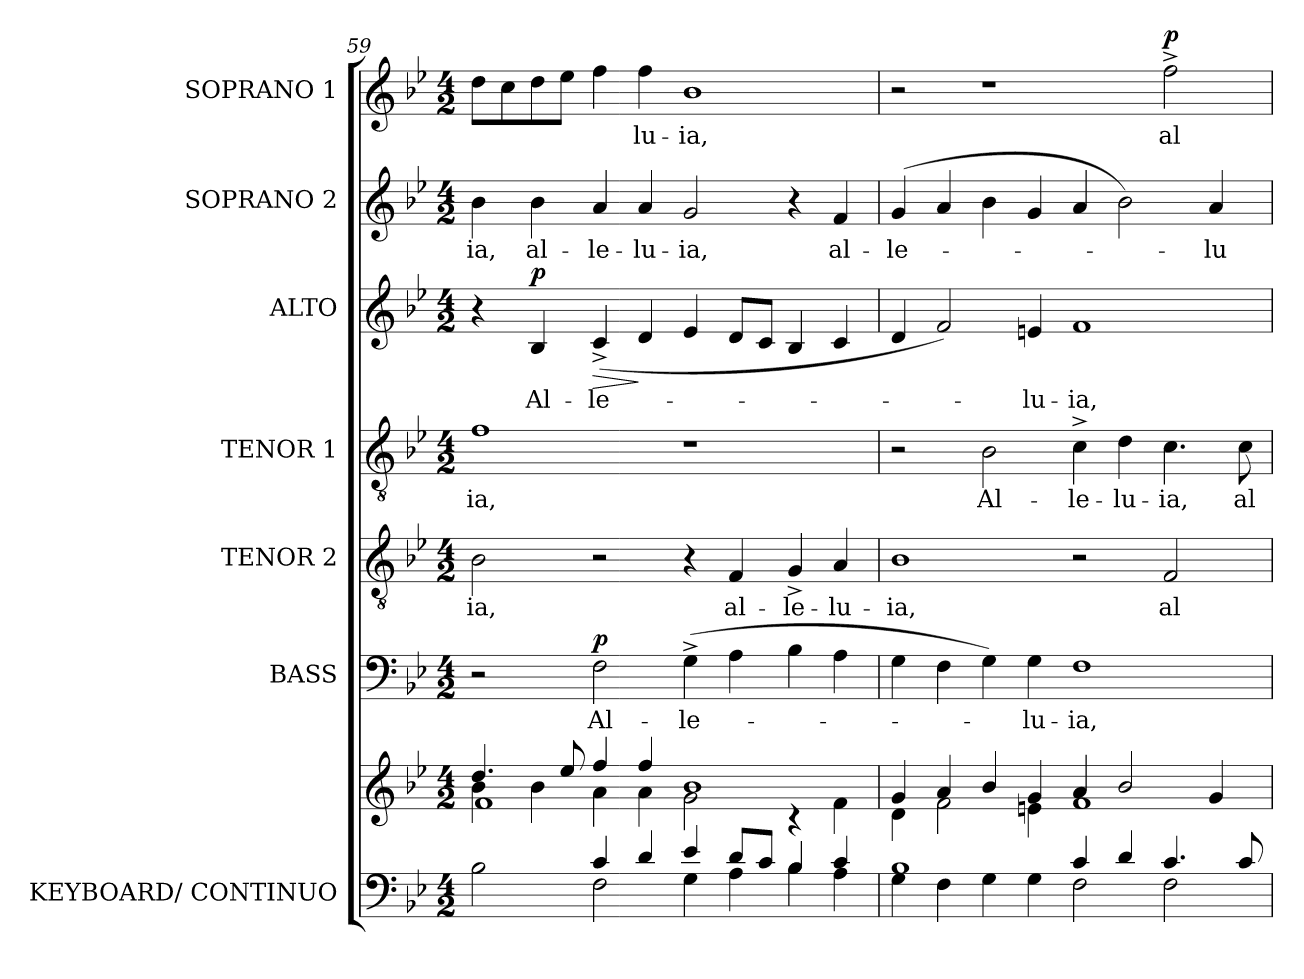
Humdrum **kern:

**kern	**kern	**kern	**text	**dynam	**kern	**text	**kern	**text	**kern	**text	**dynam	**kern	**text	**kern	**text	**dynam
*part7	*part7	*part6	*part6	*part6	*part5	*part5	*part4	*part4	*part3	*part3	*part3	*part2	*part2	*part1	*part1	*part1
*staff8	*staff7	*staff6	*staff6	*staff6	*staff5	*staff5	*staff4	*staff4	*staff3	*staff3	*staff3	*staff2	*staff2	*staff1	*staff1	*staff1
*I"KEYBOARD/ CONTINUO	*	*I"BASS	*	*	*I"TENOR 2	*	*I"TENOR 1	*	*I"ALTO	*	*	*I"SOPRANO 2	*	*I"SOPRANO 1	*	*
*I'Kbd.	*	*I'B.	*	*	*I'T2.	*	*I'T1.	*	*I'A.	*	*	*I'S2.	*	*I'S1.	*	*
*clefF4	*clefG2	*clefF4	*	*	*clefGv2	*	*clefGv2	*	*clefG2	*	*	*clefG2	*	*clefG2	*	*
*	*	*	*	*	*ITrd7c12	*	*ITrd7c12	*	*	*	*	*	*	*	*	*
*k[b-e-]	*k[b-e-]	*k[b-e-]	*	*	*k[b-e-]	*	*k[b-e-]	*	*k[b-e-]	*	*	*k[b-e-]	*	*k[b-e-]	*	*
*B-:	*B-:	*B-:	*	*	*B-:	*	*B-:	*	*B-:	*	*	*B-:	*	*B-:	*	*
*M4/2	*M4/2	*M4/2	*	*	*M4/2	*	*M4/2	*	*M4/2	*	*	*M4/2	*	*M4/2	*	*
=59	=59	=59	=59	=59	=59	=59	=59	=59	=59	=59	=59	=59	=59	=59	=59	=59
*^	*^	*	*	*	*	*	*	*	*	*	*	*	*	*	*	*
*	*	*	*^	*	*	*	*	*	*	*	*	*	*	*	*	*	*	*
!	!	!	!	!	!	!	!	!	!LO:LY:b:color=#000000	!	!	!	!	!	!	!	!	!	!
!	!	!	!	!	!	!	!	!	!	!	!LO:LY:b:color=#000000	!	!	!	!	!	!	!	!
!	!	!	!	!	!	!	!	!	!	!	!	!	!	!	!	!LO:LY:b:color=#000000	!	!	!
2ryy	2B-i\	4.ddi/	4b-i\	1fi	2r	.	.	2BB-i\	-ia,	1Fi	-ia,	4r	.	.	4b-i\	-ia,	8ddi\L	.	.
.	.	.	.	.	.	.	.	.	.	.	.	.	.	.	.	.	8cci\	.	.
!	!	!	!	!	!	!	!	!	!	!	!	!	!LO:LY:b:color=#000000	!	!	!	!	!	!
!	!	!	!	!	!	!	!	!	!	!	!	!	!	!	!	!LO:LY:b:color=#000000	!	!	!
.	.	.	4b-i\	.	.	.	.	.	.	.	.	4B-i/	Al-	p	4b-i\	al-	8ddi\	.	.
.	.	8ee-i/	.	.	.	.	.	.	.	.	.	.	.	.	.	.	8ee-i\J	.	.
!	!	!	!	!	!	!LO:LY:b:color=#000000	!	!	!	!	!	!	!	!	!	!	!	!	!
!	!	!	!	!	!	!	!	!	!	!	!	!	!LO:LY:b:color=#000000	!LO:HP:b	!	!	!	!	!
!	!	!	!	!	!	!	!	!	!	!	!	!	!	!	!	!LO:LY:b:color=#000000	!	!	!
4ci/	2Fi\	4ffi/	4ai\	.	2Fi\	Al-	p	2r	.	.	.	(4c^i/	-le-	>	4ai/	-le-	4ffi\	.	.
!	!	!	!	!	!	!	!	!	!	!	!	!	!	!	!	!LO:LY:b:color=#000000	!	!	!
!	!	!	!	!	!	!	!	!	!	!	!	!	!	!	!	!	!	!LO:LY:b:color=#000000	!
4di/	.	4ffi/	4ai\	.	.	.	.	.	.	.	.	4di/	.	]	4ai/	-lu-	4ffi\	-lu-	.
!	!	!	!	!	!	!LO:LY:b:color=#000000	!	!	!	!	!	!	!	!	!	!	!	!	!
!	!	!	!	!	!	!	!	!	!	!	!	!	!	!	!	!LO:LY:b:color=#000000	!	!	!
!	!	!	!	!	!	!	!	!	!	!	!	!	!	!	!	!	!	!LO:LY:b:color=#000000	!
4e-i/	4Gi\	1b-i	2gi\	1ryy	(4G^i\	-le-	.	4r	.	1r	.	4e-i/	.	.	2gi/	-ia,	1b-i	-ia,	.
!	!	!	!	!	!	!	!	!	!LO:LY:b:color=#000000	!	!	!	!	!	!	!	!	!	!
8di/L	4Ai\	.	.	.	4Ai\	.	.	4FFi/	al-	.	.	8di/L	.	.	.	.	.	.	.
8ci/J	.	.	.	.	.	.	.	.	.	.	.	8ci/J	.	.	.	.	.	.	.
!	!	!	!	!	!	!	!	!	!LO:LY:b:color=#000000	!	!	!	!	!	!	!	!	!	!
4B-i/	4B-i\	.	4r	.	4B-i\	.	.	4GG^i/	-le-	.	.	4B-i/	.	.	4r	.	.	.	.
!	!	!	!	!	!	!	!	!	!LO:LY:b:color=#000000	!	!	!	!	!	!	!	!	!	!
!	!	!	!	!	!	!	!	!	!	!	!	!	!	!	!	!LO:LY:b:color=#000000	!	!	!
4ci/	4Ai\	.	4fi\	.	4Ai\	.	.	4AAi/	-lu-	.	.	4ci/	.	.	4fi/	al-	.	.	.
*	*	*	*v	*v	*	*	*	*	*	*	*	*	*	*	*	*	*	*	*
!!LO:PB:g=z
=60	=60	=60	=60	=60	=60	=60	=60	=60	=60	=60	=60	=60	=60	=60	=60	=60	=60	=60
!	!	!	!	!	!	!	!	!LO:LY:b:color=#000000	!	!	!	!	!	!	!	!	!	!
!	!	!	!	!	!	!	!	!	!	!	!	!	!	!	!LO:LY:b:color=#000000	!	!	!
1B-i	4Gi\	4gi/	4di\	4Gi\	.	.	1BB-i	-ia,	2r	.	4di/	.	.	(4gi/	-le-	2r	.	.
.	4Fi\	4ai/	2fi\	4Fi\	.	.	.	.	.	.	2fi/)	.	.	4ai/	.	.	.	.
!	!	!	!	!	!	!	!	!	!	!LO:LY:b:color=#000000	!	!	!	!	!	!	!	!
.	4Gi\	4b-i/	.	4Gi\)	.	.	.	.	2BB-i\	Al-	.	.	.	4b-i\	.	1r	.	.
!	!	!	!	!	!LO:LY:b:color=#000000	!	!	!	!	!	!	!	!	!	!	!	!	!
!	!	!	!	!	!	!	!	!	!	!	!	!LO:LY:b:color=#000000	!	!	!	!	!	!
.	4Gi\	4gi/	4eni\	4Gi\	-lu-	.	.	.	.	.	4eni/	-lu-	.	4gi/	.	.	.	.
!	!	!	!	!	!LO:LY:b:color=#000000	!	!	!	!	!	!	!	!	!	!	!	!	!
!	!	!	!	!	!	!	!	!	!	!LO:LY:b:color=#000000	!	!	!	!	!	!	!	!
!	!	!	!	!	!	!	!	!	!	!	!	!LO:LY:b:color=#000000	!	!	!	!	!	!
4ci/	2Fi\	4ai/	1fi	1Fi	-ia,	.	2r	.	4C^i\	-le-	1fi	-ia,	.	4ai/	.	.	.	.
!	!	!	!	!	!	!	!	!	!	!LO:LY:b:color=#000000	!	!	!	!	!	!	!	!
4di/	.	2b-i/	.	.	.	.	.	.	4Di\	-lu-	.	.	.	2b-i\)	.	.	.	.
!	!	!	!	!	!	!	!	!LO:LY:b:color=#000000	!	!	!	!	!	!	!	!	!	!
!	!	!	!	!	!	!	!	!	!	!LO:LY:b:color=#000000	!	!	!	!	!	!	!	!
!	!	!	!	!	!	!	!	!	!	!	!	!	!	!	!	!	!LO:LY:b:color=#000000	!
4.ci/	2Fi\	.	.	.	.	.	2FFi/	al-	4.Ci\	-ia,	.	.	.	.	.	2ff^i\	al-	p
!	!	!	!	!	!	!	!	!	!	!	!	!	!	!	!LO:LY:b:color=#000000	!	!	!
.	.	4gi/	.	.	.	.	.	.	.	.	.	.	.	4ai/	-lu-	.	.	.
!	!	!	!	!	!	!	!	!	!	!LO:LY:b:color=#000000	!	!	!	!	!	!	!	!
8ci/	.	.	.	.	.	.	.	.	8Ci\	al-	.	.	.	.	.	.	.	.
*v	*v	*	*	*	*	*	*	*	*	*	*	*	*	*	*	*	*	*
*	*v	*v	*	*	*	*	*	*	*	*	*	*	*	*	*	*	*
=	=	=	=	=	=	=	=	=	=	=	=	=	=	=	=	=
*-	*-	*-	*-	*-	*-	*-	*-	*-	*-	*-	*-	*-	*-	*-	*-	*-
